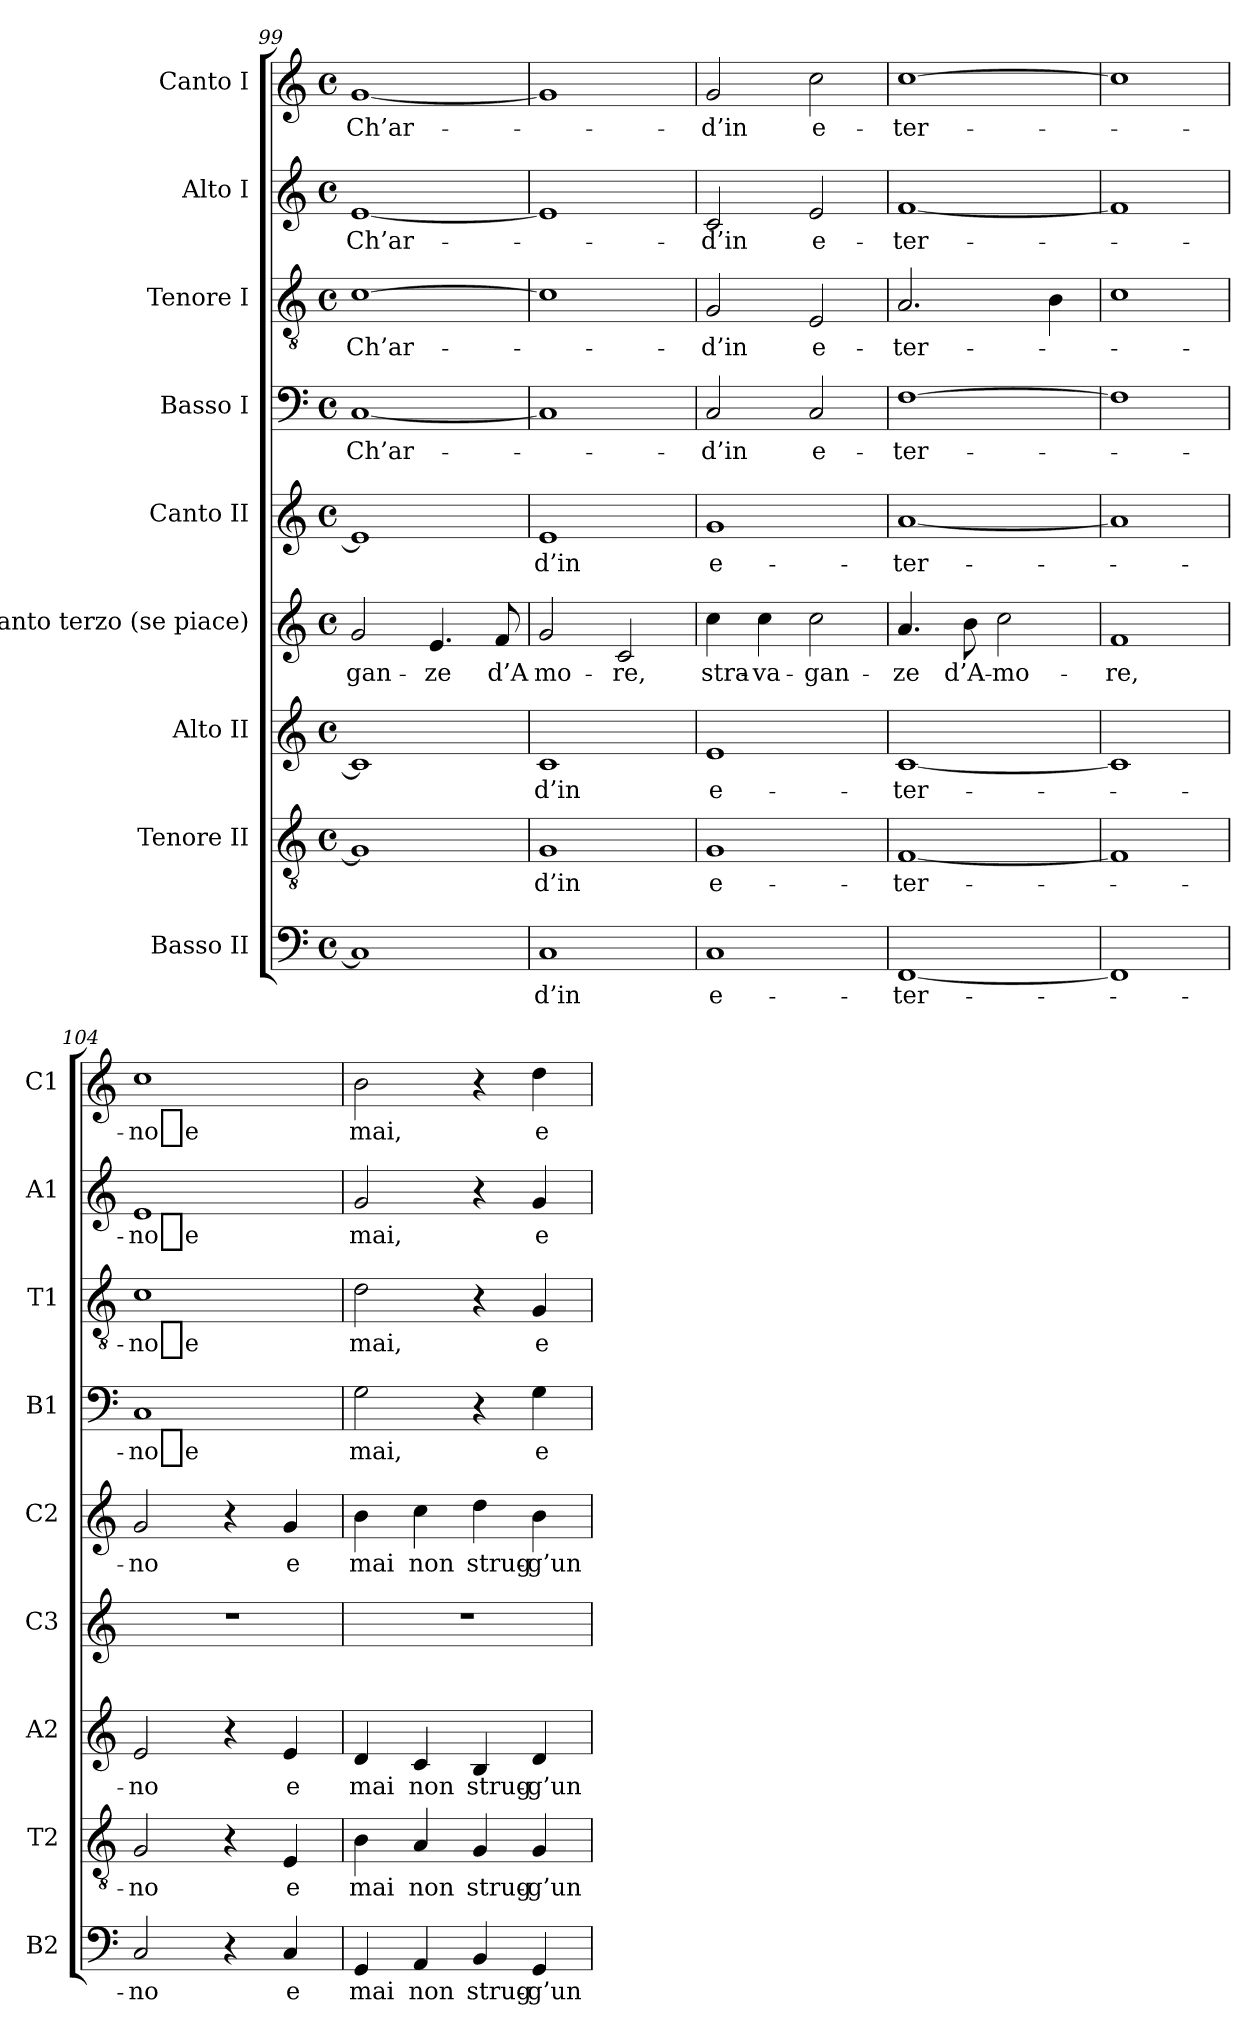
**kern	**text	**kern	**text	**kern	**text	**kern	**text	**kern	**text	**kern	**text	**kern	**text	**kern	**text	**kern	**text
*part9	*part9	*part8	*part8	*part7	*part7	*part6	*part6	*part5	*part5	*part4	*part4	*part3	*part3	*part2	*part2	*part1	*part1
*staff9	*staff9	*staff8	*staff8	*staff7	*staff7	*staff6	*staff6	*staff5	*staff5	*staff4	*staff4	*staff3	*staff3	*staff2	*staff2	*staff1	*staff1
*I"Basso II	*	*I"Tenore II	*	*I"Alto II	*	*I"Canto terzo  (se piace)	*	*I"Canto II	*	*I"Basso I	*	*I"Tenore I	*	*I"Alto I	*	*I"Canto I	*
*I'B2	*	*I'T2	*	*I'A2	*	*I'C3	*	*I'C2	*	*I'B1	*	*I'T1	*	*I'A1	*	*I'C1	*
*clefF4	*	*clefGv2	*	*clefG2	*	*clefG2	*	*clefG2	*	*clefF4	*	*clefGv2	*	*clefG2	*	*clefG2	*
*k[]	*	*k[]	*	*k[]	*	*k[]	*	*k[]	*	*k[]	*	*k[]	*	*k[]	*	*k[]	*
*C:	*	*C:	*	*C:	*	*C:	*	*C:	*	*C:	*	*C:	*	*C:	*	*C:	*
*M4/4	*	*M4/4	*	*M4/4	*	*M4/4	*	*M4/4	*	*M4/4	*	*M4/4	*	*M4/4	*	*M4/4	*
*met(c)	*	*met(c)	*	*met(c)	*	*met(c)	*	*met(c)	*	*met(c)	*	*met(c)	*	*met(c)	*	*met(c)	*
=99	=99	=99	=99	=99	=99	=99	=99	=99	=99	=99	=99	=99	=99	=99	=99	=99	=99
1C]	.	1G]	.	1c]	.	2g	gan-	1e]	.	[1C	Ch’ar-	[1c	Ch’ar-	[1e	Ch’ar-	[1g	Ch’ar-
.	.	.	.	.	.	4.e	-ze	.	.	.	.	.	.	.	.	.	.
.	.	.	.	.	.	8f	d’A-	.	.	.	.	.	.	.	.	.	.
=100	=100	=100	=100	=100	=100	=100	=100	=100	=100	=100	=100	=100	=100	=100	=100	=100	=100
1C	-d’in	1G	-d’in	1c	-d’in	2g	mo-	1e	-d’in	1C]	.	1c]	.	1e]	.	1g]	.
.	.	.	.	.	.	2c	-re,	.	.	.	.	.	.	.	.	.	.
=101	=101	=101	=101	=101	=101	=101	=101	=101	=101	=101	=101	=101	=101	=101	=101	=101	=101
1C	e-	1G	e-	1e	e-	4cc	stra-	1g	e-	2C	-d’in	2G	-d’in	2c	-d’in	2g	-d’in
.	.	.	.	.	.	4cc	va-	.	.	.	.	.	.	.	.	.	.
.	.	.	.	.	.	2cc	gan-	.	.	2C	e-	2E	e-	2e	e-	2cc	e-
=102	=102	=102	=102	=102	=102	=102	=102	=102	=102	=102	=102	=102	=102	=102	=102	=102	=102
[1FF	ter-	[1F	ter-	[1c	ter-	4.a	-ze	[1a	ter-	[1F	ter-	2.A	ter-	[1f	ter-	[1cc	ter-
.	.	.	.	.	.	8b	d’A-	.	.	.	.	.	.	.	.	.	.
.	.	.	.	.	.	2cc	mo-	.	.	.	.	.	.	.	.	.	.
.	.	.	.	.	.	.	.	.	.	.	.	4B	.	.	.	.	.
=103	=103	=103	=103	=103	=103	=103	=103	=103	=103	=103	=103	=103	=103	=103	=103	=103	=103
1FF]	.	1F]	.	1c]	.	1f	-re,	1a]	.	1F]	.	1c	.	1f]	.	1cc]	.
=104	=104	=104	=104	=104	=104	=104	=104	=104	=104	=104	=104	=104	=104	=104	=104	=104	=104
2C	-no	2G	-no	2e	-no	1r	.	2g	-no	1C	-no_e	1c	-no_e	1e	-no_e	1cc	-no_e
4r	.	4r	.	4r	.	.	.	4r	.	.	.	.	.	.	.	.	.
4C	-e	4E	-e	4e	-e	.	.	4g	-e	.	.	.	.	.	.	.	.
=105	=105	=105	=105	=105	=105	=105	=105	=105	=105	=105	=105	=105	=105	=105	=105	=105	=105
4GG	-mai	4B	-mai	4d	-mai	1r	.	4b	-mai	2G	-mai,	2d	-mai,	2g	-mai,	2b	-mai,
4AA	-non	4A	-non	4c	-non	.	.	4cc	-non	.	.	.	.	.	.	.	.
4BB	strug-	4G	strug-	4B	strug-	.	.	4dd	strug-	4r	.	4r	.	4r	.	4r	.
4GG	-g’un	4G	-g’un	4d	-g’un	.	.	4b	-g’un	4G	-e	4G	-e	4g	-e	4dd	-e
=	=	=	=	=	=	=	=	=	=	=	=	=	=	=	=	=	=
*-	*-	*-	*-	*-	*-	*-	*-	*-	*-	*-	*-	*-	*-	*-	*-	*-	*-
